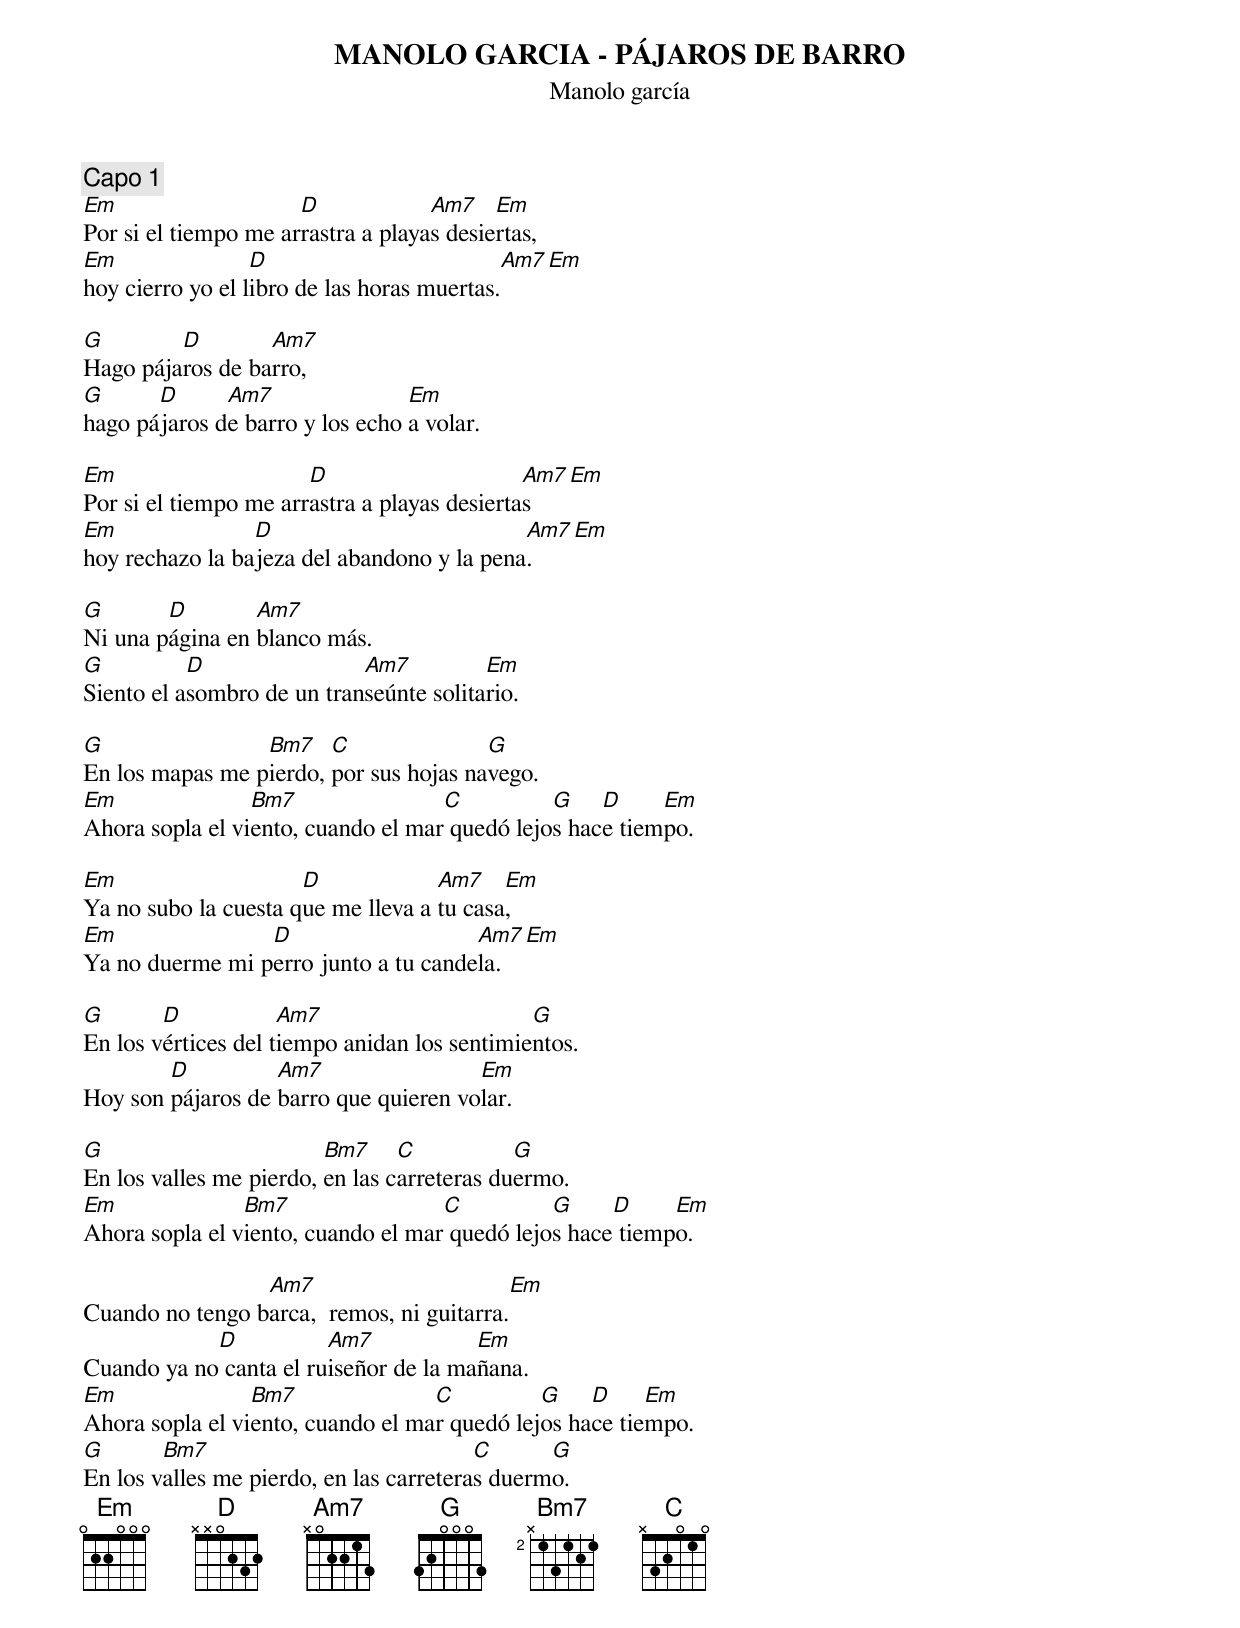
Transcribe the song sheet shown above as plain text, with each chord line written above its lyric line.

MANOLO GARCIA - PÁJAROS DE BARRO
Manolo garcía
Capo 1
Em                    D		    Am7    Em
Por si el tiempo me arrastra a playas desiertas,
Em                D		             Am7    Em
hoy cierro yo el libro de las horas muertas.

G        D        Am7
Hago pájaros de barro,
G      D      Am7                Em
hago pájaros de barro y los echo a volar.

Em                     D		      Am7    Em
Por si el tiempo me arrastra a playas desiertas
Em               D		            Am7    Em
hoy rechazo la bajeza del abandono y la pena.

G       D        Am7
Ni una página en blanco más.
G          D                Am7          Em
Siento el asombro de un transeúnte solitario.

G                Bm7    C               G
En los mapas me pierdo, por sus hojas navego.
Em               Bm7	            C          G    D     Em
Ahora sopla el viento, cuando el mar quedó lejos hace tiempo.

Em                    D	            Am7    Em
Ya no subo la cuesta que me lleva a tu casa,
Em               D	              Am7    Em
Ya no duerme mi perro junto a tu candela.

G       D            Am7                      G
En los vértices del tiempo anidan los sentimientos.
        D          Am7                 Em
Hoy son pájaros de barro que quieren volar.

G                        Bm7	 C           G
En los valles me pierdo, en las carreteras duermo.
Em              Bm7	            C          G     D     Em
Ahora sopla el viento, cuando el mar quedó lejos hace tiempo.

                 Am7		             Em
Cuando no tengo barca,  remos, ni guitarra.
            D           Am7            Em
Cuando ya no canta el ruiseñor de la mañana.
Em               Bm7	           C          G    D     Em
Ahora sopla el viento, cuando el mar quedó lejos hace tiempo.
G       Bm7			         C      G
En los valles me pierdo, en las carreteras duermo.
